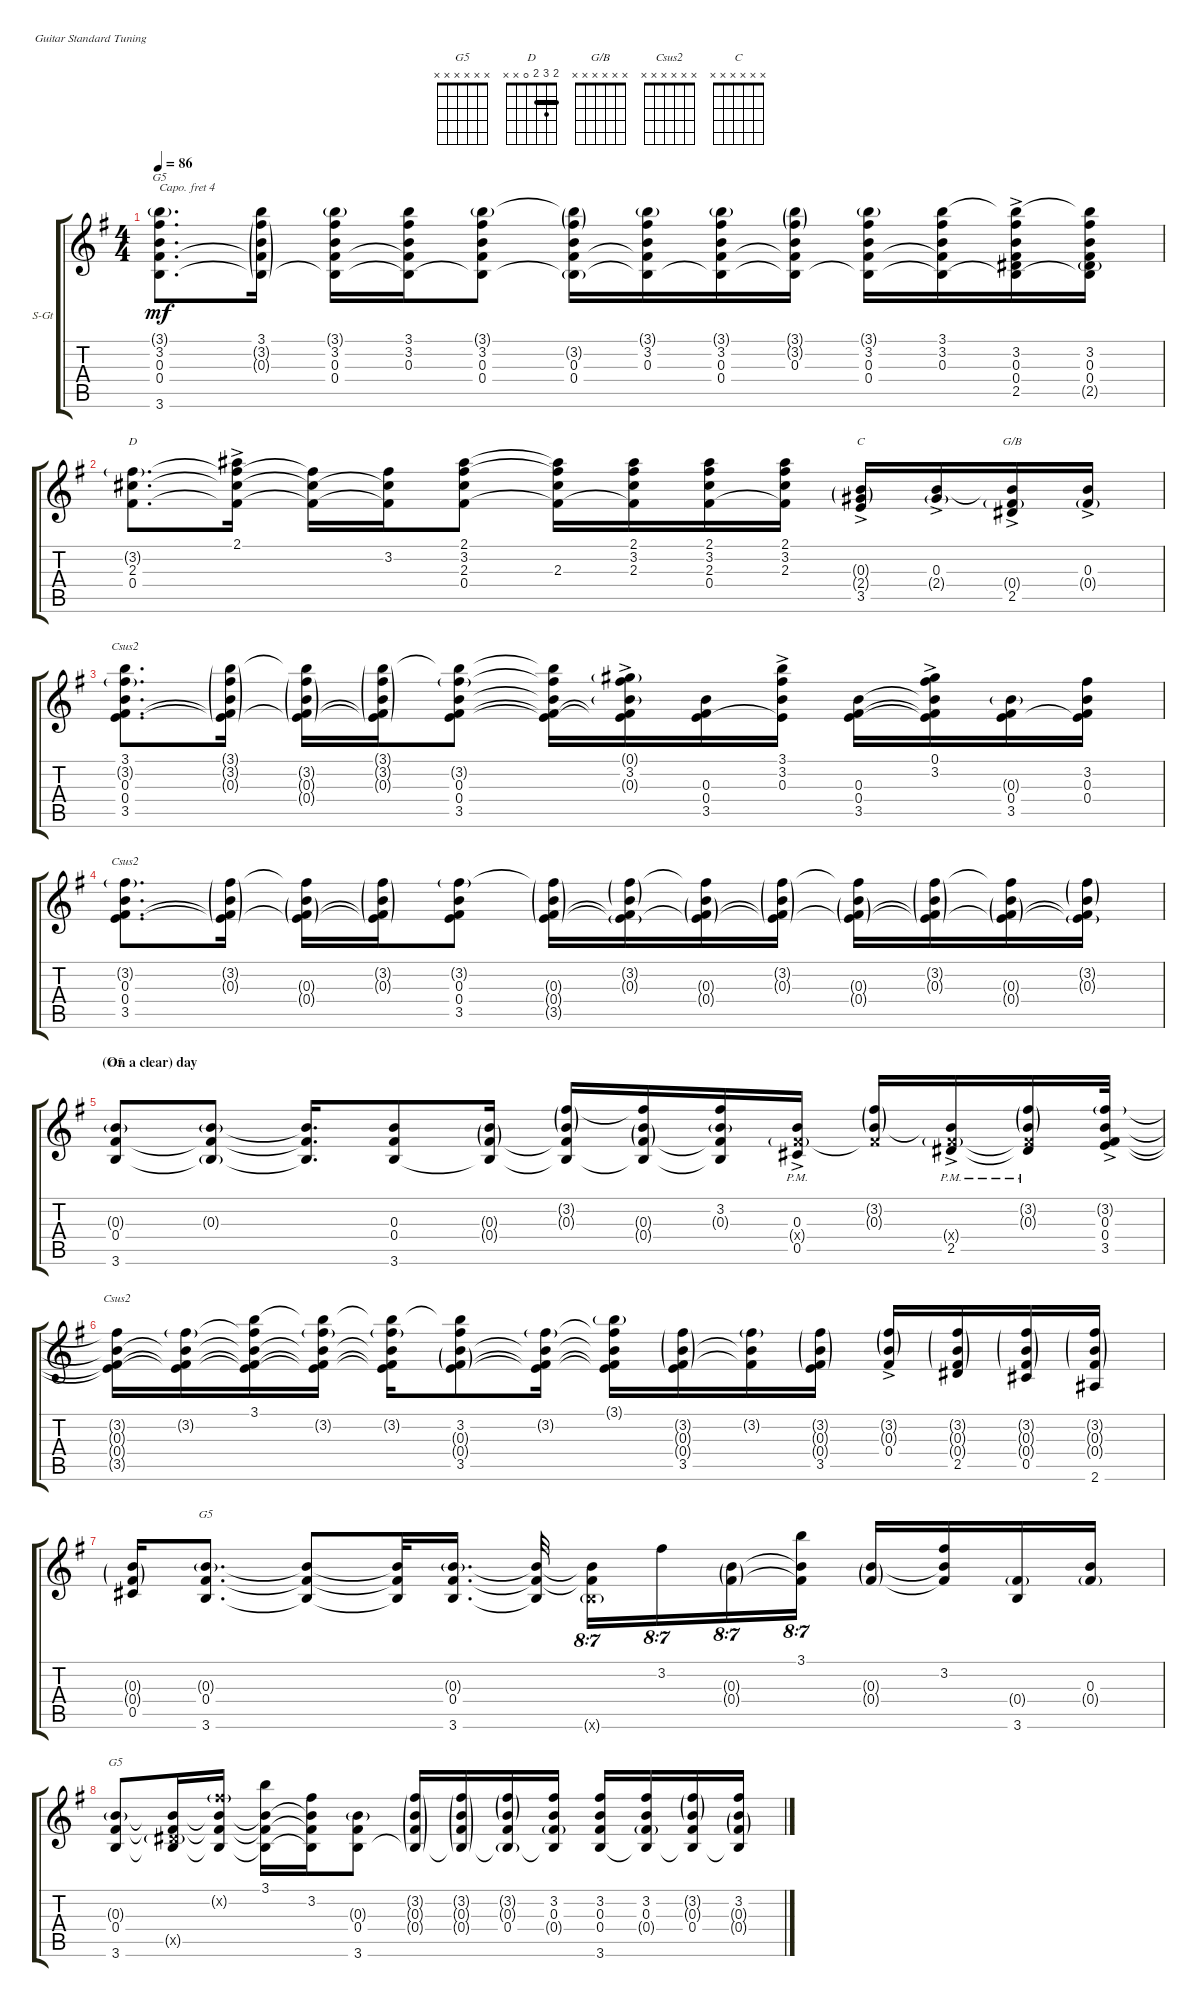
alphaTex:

\defaultSystemsLayout 4
\bracketExtendMode groupsimilarinstruments
\firstSystemTrackNameOrientation horizontal
\otherSystemsTrackNameOrientation horizontal
\track ("Steel Guitar" "S-Gt") {instrument acousticguitarsteel}
\staff {score tabs}
\capo 4
\tuning (E4 B3 G3 D3 A2 E2)
\chord ("G5" 3 3 0 0 x 3) {barre 3}
\chord ("D" 2 3 2 0 x x) {barre 2}
\chord ("G/B" x x x x x x)
\chord ("Csus2" 3 3 0 0 3 x) {barre 3}
\chord ("C" x x x x x x)
\chord ("Csus2" x x x x x x)
\chord ("G5" x x x x x x)
\ts (4 4)
\tempo 86
\clef g2
\ks g
(3.6 0.4 3.2 3.1{g} 0.3).8{d ch "G5" dy mf} (3.6{g t} 0.4{g t} 3.2{g} 3.1 0.3{g}).16 (3.6{t} 0.4 3.2 3.1{g} 0.3).16 (3.6{t} 0.4{t} 3.2 3.1 0.3).16 (3.6{t} 0.4 3.2 3.1{g} 0.3).8 (3.6{g t} 0.4 3.2{g} 3.1{g t} 0.3).16 (3.6{t} 0.4{t} 3.2 3.1{g} 0.3).16 (3.6{t} 0.4 3.2 3.1{g} 0.3).16 (3.6{t} 0.4{t} 3.2{g} 3.1{g} 0.3).16 (3.6{t} 0.4 3.2 3.1{g} 0.3).16 (3.6{t} 0.4{t} 3.2 3.1 0.3).16 (3.6{t} 0.4 3.2 3.1{t} 0.3 2.5{ac}).16 (3.6{t} 0.4 3.2 3.1{t} 0.3 2.5{g}).16 |
(0.4 2.3 3.2{g}).8{d ch "D"} (0.4{t} 2.3{t} 3.2{t} 2.1{ac}).16 (0.4{t} 2.3{t} 3.2{t}).16 (0.4{t} 2.3{t} 3.2).16 (0.4 2.3 3.2 2.1).8 (0.4{t} 2.3 3.2{t} 2.1{t}).16 (0.4{t} 2.3 3.2 2.1).16 (0.4 2.3 3.2 2.1).16 (0.4{t} 2.3 3.2 2.1).16 (2.4{g} 3.5{ac} 0.3{g}).16{ch "C"} (0.3{ac} 2.4{g}).16 (0.4{g} 0.3{t} 2.5{ac}).16{ch "G/B"} (0.3{ac} 0.4{g}).16 |
(3.5 0.4 0.3 3.2{g} 3.1).8{d ch "Csus2"} (3.5{g t} 0.4{g t} 0.3{g} 3.2{g} 3.1{g}).16 (3.5{g t} 0.4{g} 0.3{g} 3.2{g} 3.1{t}).16 (3.5{g t} 0.4{g t} 0.3{g} 3.2{g} 3.1{g}).16 (3.5 0.4 0.3 3.2{g} 3.1{t}).8 (3.5{t} 0.4{t} 0.3{t} 3.2{t} 3.1{t}).16 (3.5{t} 0.4{t} 0.3{g} 3.2{ac} 0.1{g}).16 (3.5 0.4 0.3).16 (3.5{t} 0.3 3.2 3.1{ac}).16 (3.5 0.4 0.3).16 (3.5{t} 0.4{t} 0.3{t} 3.2{ac} 0.1).16 (3.5 0.4 0.3{g}).16 (3.5{t} 0.4 0.3 3.2).16 |
(3.5 0.4 0.3 3.2{g}).8{d ch "Csus2"} (3.5{g t} 0.4{g t} 0.3{g} 3.2{g}).16 (3.5{g t} 0.4{g} 0.3{g} 3.2{t}).16 (3.5{g t} 0.4{g t} 0.3{g} 3.2{g}).16 (3.5 0.4 0.3 3.2{g}).8 (3.5{g} 0.4{g} 0.3{g} 3.2{g t}).16 (3.5{g t} 0.4{t} 0.3{g} 3.2{g}).16 (3.5{g t} 0.4{g} 0.3{g} 3.2{t}).16 (3.5{g t} 0.4{g t} 0.3{g} 3.2{g}).16 (3.5{g t} 0.4{g} 0.3{g} 3.2{t}).16 (3.5{g t} 0.4{g t} 0.3{g} 3.2{g}).16 (3.5{g t} 0.4{g} 0.3{g} 3.2{t}).16 (3.5{g t} 0.3{g} 3.2{g} 0.4{t}).16 |
\section ("" "(On a clear) day")
(3.6 0.4 0.3{g}).8{ch "G5"} (3.6{g t} 0.4{t} 0.3{g}).8 (3.6{t} 0.4{t} 0.3{t}).16{d} (3.6 0.4 0.3).8 (0.3{g} 0.4{g} 3.6{t}).16 (3.2{g} 0.3{g} 3.6{t} 0.4{t}).16 (0.3{g} 0.4{g} 3.6{t} 3.2{t}).16 (3.2 0.3{g} 3.6{t} 0.4{t}).16 (0.4{g x} 0.3 0.5{ac pm}).16 (0.4{x t} 3.2{g} 0.3{g}).16 (0.4{g x} 0.3{t} 2.5{ac pm}).16 (0.4{x t} 3.2{g} 0.3{g} 2.5{pm t}).16 (3.5{ac} 0.4 0.3 3.2{g}).32 |
(3.5{t} 0.4{t} 0.3{t} 3.2{t}).16{ch "Csus2"} (3.5{t} 0.4{t} 0.3{t} 3.2{g}).16 (3.5{t} 0.4{t} 0.3{t} 3.2{t} 3.1).16 (3.5{t} 0.4{t} 0.3{t} 3.2{g} 3.1{t}).16 (3.5{t} 0.4{t} 0.3{t} 3.2{g} 3.1{t}).16 (3.5 0.4{g} 0.3{g} 3.2 3.1{t}).8 (3.5{t} 0.4{t} 0.3{t} 3.2{g}).16 (3.5{t} 0.4{t} 0.3{t} 3.2{t} 3.1{g}).16 (3.5 0.4{g} 0.3{g} 3.2{g}).16 (0.4{t} 0.3{t} 3.2{g}).16 (3.5 0.4{g} 0.3{g} 3.2{g}).16 (0.4{ac} 0.3{g} 3.2{g}).16 (2.5 0.4{g} 0.3{g} 3.2{g}).16 (0.4{g} 0.3{g} 3.2{g} 0.5).16 (0.4{g} 0.3{g} 3.2{g} 2.6).16 |
(0.3{g} 0.4{g} 0.5).16 (3.6 0.4 0.3{g}).8{d ch "G5"} (3.6{t} 0.4{t} 0.3{t}).8 (3.6{t} 0.4{t} 0.3{t}).32 (3.6 0.4 0.3{g}).16{d} (3.6{t} 0.4{t} 0.3{t}).32 (3.6{g x} 0.4{t} 0.3{t}).16{tu (8 7)} 3.2.16{tu (8 7)} (0.3{g} 0.4{g}).16{tu (8 7)} (3.1 0.3{t} 0.4{t}).16{tu (8 7)} (0.3{g} 0.4{g}).16 (3.2 0.4{t} 0.3{t}).16 (0.4{g} 3.6).16 (0.3 0.4{g}).16 |
(3.6 0.4 0.3{g}).8{ch "G5"} (3.6{t} 0.4{t} 0.3{t} 2.5{g x}).16 (3.6{t} 0.4{t} 0.3{t} 3.2{g x}).16 (3.1 0.4{t} 3.6{t} 0.3{t}).16 (3.2 0.4{t} 3.6{t} 0.3{t}).16 (3.6 0.4 0.3{g}).8 (3.2{g} 0.3{g} 3.6{g t} 0.4{g}).16 (0.3{g} 0.4{g} 3.6{g t} 3.2{g}).16 (3.2{g} 0.3{g} 3.6{g t} 0.4).16 (0.3 0.4{g} 3.6{t} 3.2).16 (3.2 0.3 3.6 0.4).16 (0.3 0.4{g} 3.6{t} 3.2).16 (3.2{g} 0.3{g} 3.6{t} 0.4).16 (0.3{g} 0.4{g} 3.6{t} 3.2).16
